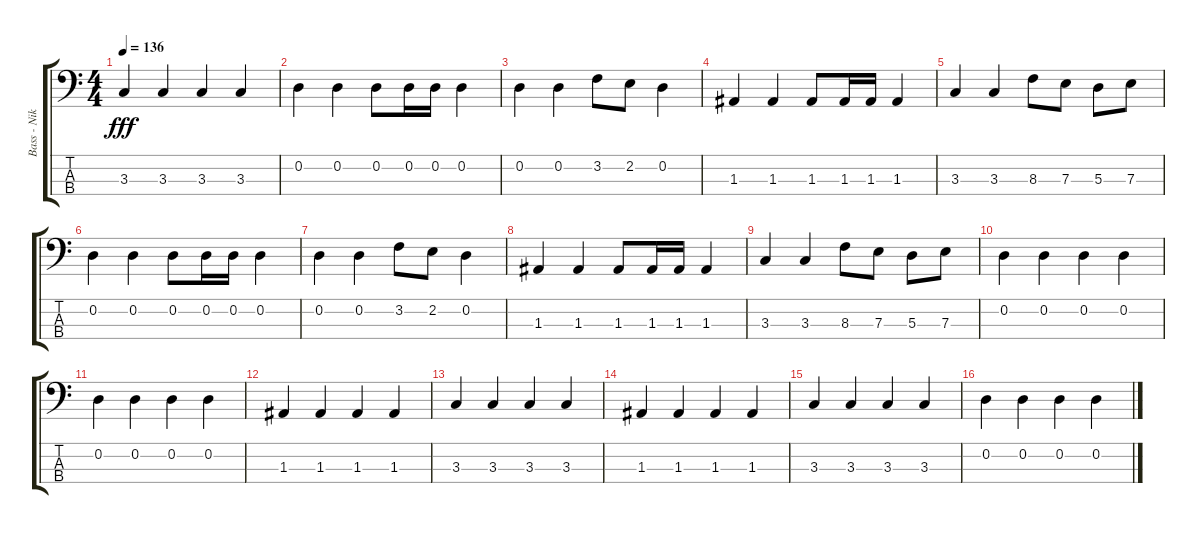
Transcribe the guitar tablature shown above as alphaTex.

\track ("Bass - Nikolai" "Bass - Nik") {instrument electricbassfinger}
\staff {score tabs}
\tuning (G2 D2 A1 E1) {hide}
\ts (4 4)
\tempo 136
\clef f4
\ks c
3.3.4{dy fff} 3.3.4 3.3.4 3.3.4 |
0.2.4 0.2.4 0.2.8 0.2.16 0.2.16 0.2.4 |
0.2.4 0.2.4 3.2.8 2.2.8 0.2.4 |
1.3.4 1.3.4 1.3.8 1.3.16 1.3.16 1.3.4 |
3.3.4 3.3.4 8.3.8 7.3.8 5.3.8 7.3.8 |
0.2.4 0.2.4 0.2.8 0.2.16 0.2.16 0.2.4 |
0.2.4 0.2.4 3.2.8 2.2.8 0.2.4 |
1.3.4 1.3.4 1.3.8 1.3.16 1.3.16 1.3.4 |
3.3.4 3.3.4 8.3.8 7.3.8 5.3.8 7.3.8 |
0.2.4 0.2.4 0.2.4 0.2.4 |
0.2.4 0.2.4 0.2.4 0.2.4 |
1.3.4 1.3.4 1.3.4 1.3.4 |
3.3.4 3.3.4 3.3.4 3.3.4 |
1.3.4 1.3.4 1.3.4 1.3.4 |
3.3.4 3.3.4 3.3.4 3.3.4 |
0.2.4 0.2.4 0.2.4 0.2.4
